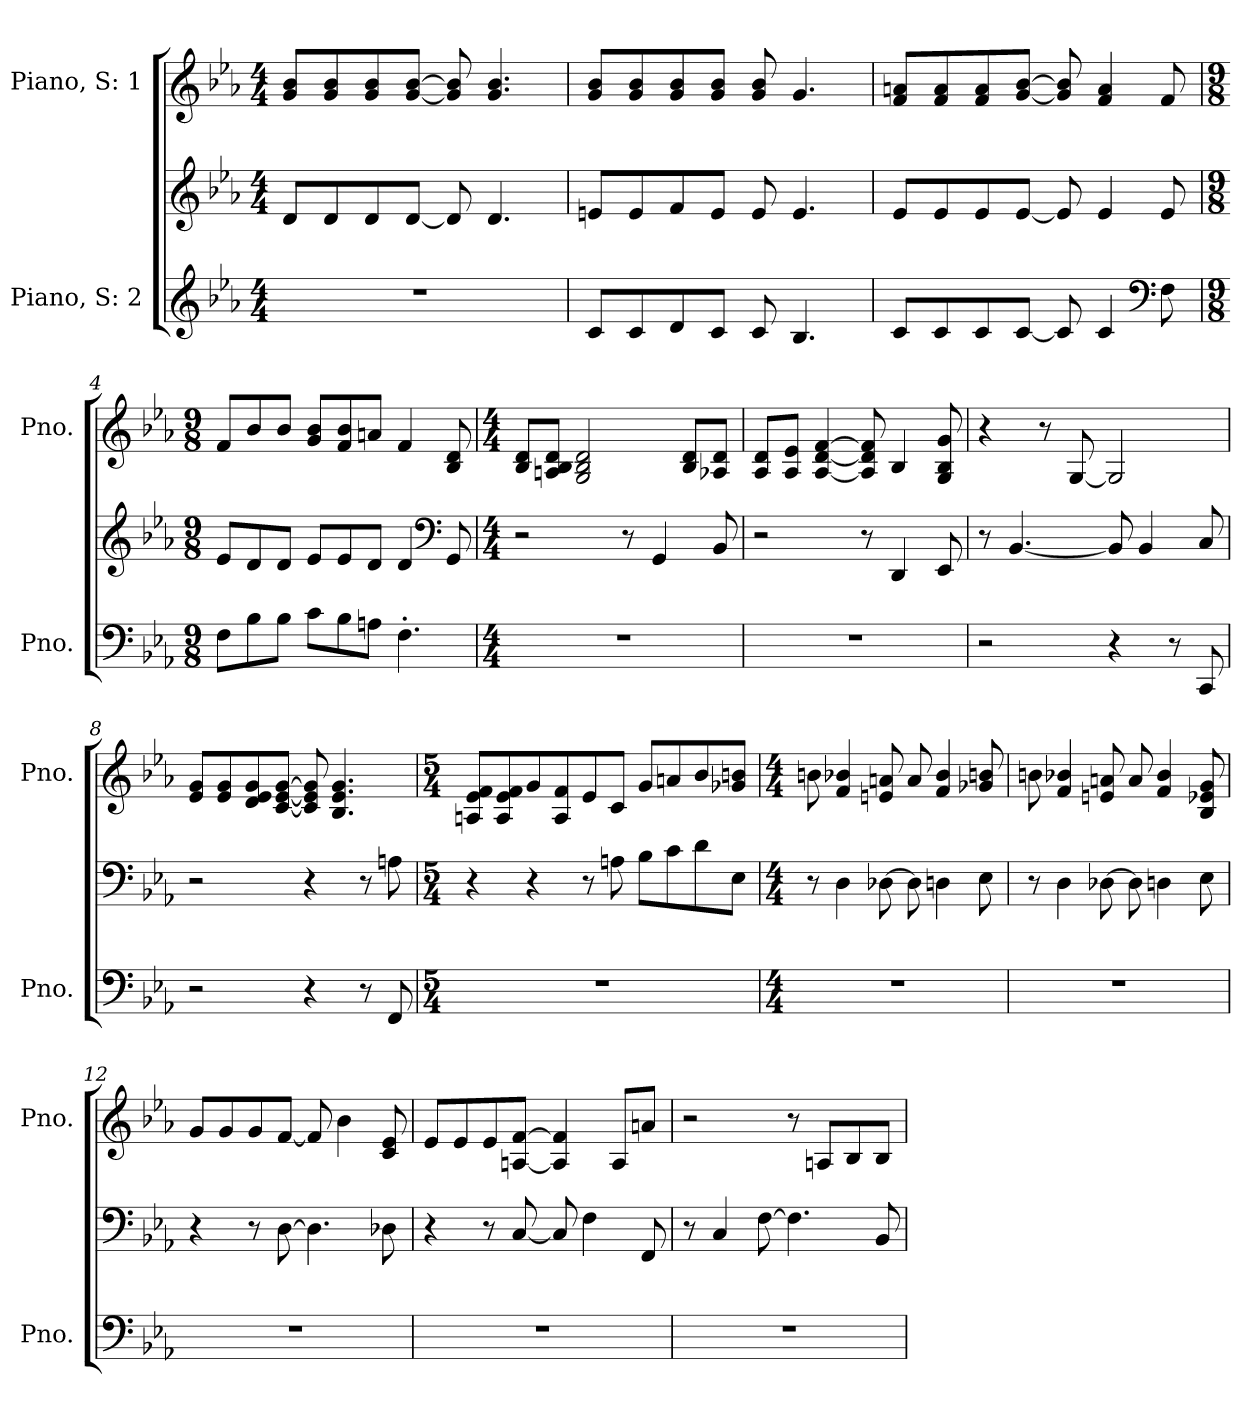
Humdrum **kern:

**kern	**kern	**kern
*part2	*part2	*part1
*staff3	*staff2	*staff1
*I"Piano, S:  2	*	*I"Piano, S:  1
*I'Pno.	*	*I'Pno.
*clefG2	*clefG2	*clefG2
*k[b-e-a-]	*k[b-e-a-]	*k[b-e-a-]
*M4/4	*M4/4	*M4/4
*MM54	*MM54	*MM54
=1	=1	=1
1r	8d/L	8g/ 8b-/L
.	8d/	8g/ 8b-/
.	8d/	8g/ 8b-/
.	[8d/J	[8g/ [8b-/J
.	8d/]	8g/] 8b-/]
.	4.d/	4.g/ 4.b-/
=2	=2	=2
8c/L	8en/L	8g/ 8b-/L
8c/	8e/	8g/ 8b-/
8d/	8f/	8g/ 8b-/
8c/J	8e/J	8g/ 8b-/J
8c/	8e/	8g/ 8b-/
4.B-/	4.e/	4.g/
=3	=3	=3
8c/L	8e-/L	8f/ 8an/L
8c/	8e-/	8f/ 8a/
8c/	8e-/	8f/ 8a/
[8c/J	[8e-/J	[8g/ [8b-/J
8c/]	8e-/]	8g/] 8b-/]
4c/	4e-/	4f/ 4a/
*clefF4	*	*
8F\	8e-/	8f/
!!LO:LB:g=z
=4	=4	=4
*M9/8	*M9/8	*M9/8
8F\L	8e-/L	8f/L
8B-\	8d/	8b-/
8B-\J	8d/J	8b-/J
8c\L	8e-/L	8g/ 8b-/L
8B-\	8e-/	8f/ 8b-/
8An\J	8d/J	8an/J
4.F'\	4d/	4f/
*	*clefF4	*
.	8GG/	8B-/ 8d/
=5	=5	=5
*M4/4	*M4/4	*M4/4
1r	2r	8B-/ 8d/L
.	.	8An/ 8B-/ 8d/J
.	.	2G/ 2B-/ 2d/
.	8r	.
.	4GG/	.
.	.	8B-/ 8d/L
.	8BB-/	8A-X/ 8d/J
=6	=6	=6
1r	2r	8A-/ 8d/L
.	.	8A-/ 8e-/J
.	.	[4A-/ [4d/ [4f/
.	8r	8A-/] 8d/] 8f/]
.	4DD/	4B-/
.	8EE-/	8G/ 8B-/ 8g/
=7	=7	=7
2r	8r	4r
.	[4.BB-/	.
.	.	8r
.	.	[8G/
4r	8BB-/]	2G/]
.	4BB-/	.
8r	.	.
8CC/	8C/	.
!!LO:LB:g=z
=8	=8	=8
2r	2r	8e-/ 8g/L
.	.	8e-/ 8g/
.	.	8d/ 8e-/ 8g/
.	.	[8c/ [8e-/ [8g/J
4r	4r	8c/] 8e-/] 8g/]
.	.	4.B-/ 4.e-/ 4.g/
8r	8r	.
8FF/	8An\	.
=9	=9	=9
*M5/4	*M5/4	*M5/4
4%5r	4r	8An/ 8e-/ 8f/L
.	.	8A/ 8e-/ 8f/
.	4r	8g/
.	.	8A/ 8f/
.	8r	8e-/
.	8An\	8c/J
.	8B-\L	8g/L
.	8c\	8an/
.	8d\	8b-/
.	8E-\J	8g-X/ 8bn/J
=10	=10	=10
*M4/4	*M4/4	*M4/4
1r	8r	8bn\
.	4D\	4f/ 4b-X/
.	[8D-X\	8en/ 8an/
.	8D-\]	8a/
.	4Dn\	4f/ 4b-/
.	8E-\	8g-X/ 8bn/
!!LO:LB:g=z
=11	=11	=11
1r	8r	8bn\
.	4D\	4f/ 4b-X/
.	[8D-X\	8en/ 8an/
.	8D-\]	8a/
.	4Dn\	4f/ 4b-/
.	8E-\	8B-/ 8e-X/ 8g/
=12	=12	=12
1r	4r	8g/L
.	.	8g/
.	8r	8g/
.	[8D\	[8f/J
.	4.D\]	8f/]
.	.	4b-\
.	8D-X\	8c/ 8e-/
=13	=13	=13
1r	4r	8e-/L
.	.	8e-/
.	8r	8e-/
.	[8C/	[8An/ [8f/J
.	8C/]	4A/] 4f/]
.	4F\	.
.	.	8A/L
.	8FF/	8an/J
=14	=14	=14
1r	8r	2r
.	4C/	.
.	[8F\	.
.	4.F\]	8r
.	.	8An/L
.	.	8B-/
.	8BB-/	8B-/J
=	=	=
*-	*-	*-
